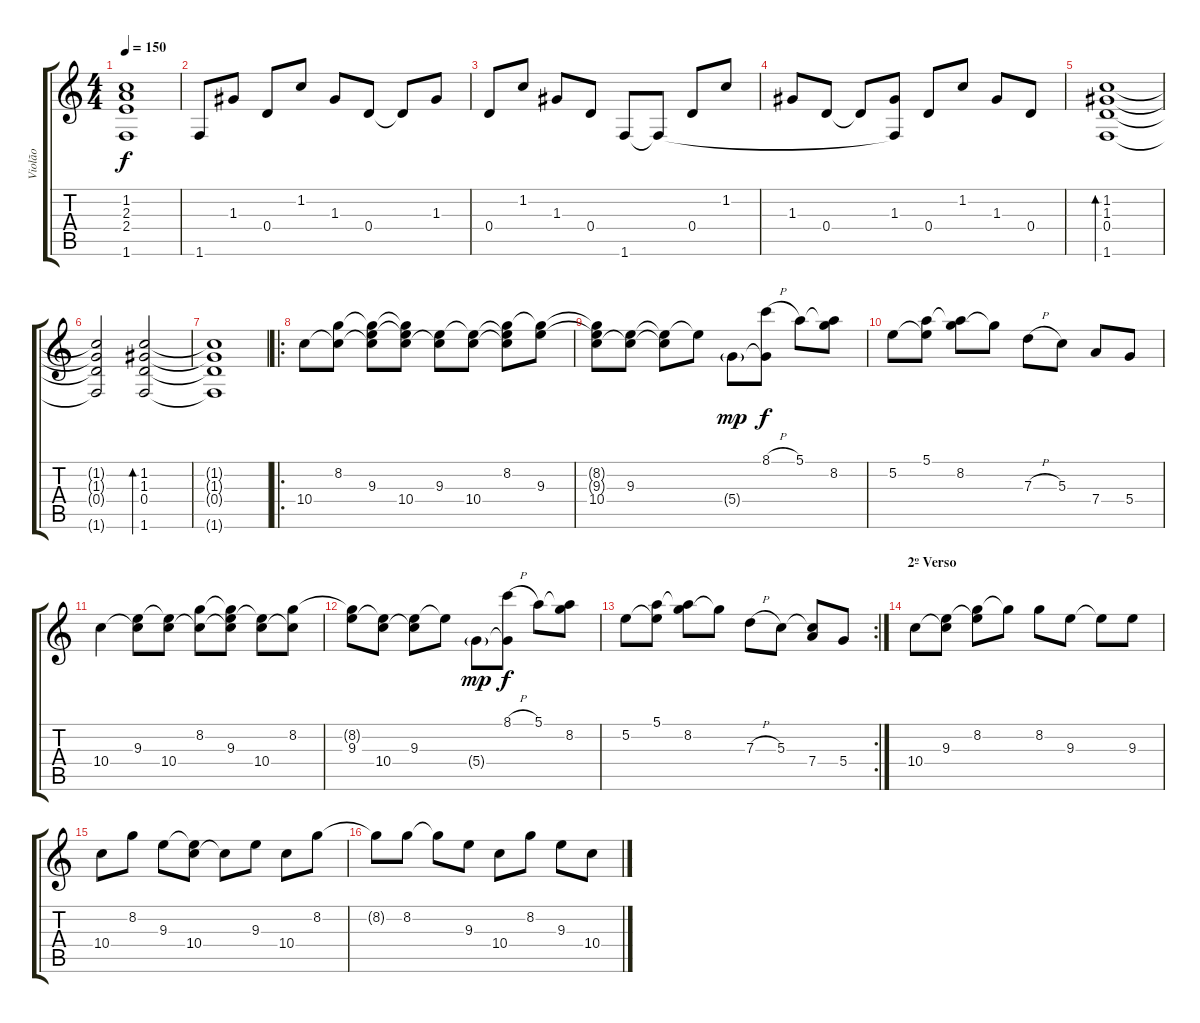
\track ("Violão" "Violão") {instrument acousticguitarsteel}
\staff {score tabs}
\tuning (E4 B3 G3 D3 A2 E2) {hide}
\ts (4 4)
\tempo 150
\clef g2
\ks c
(1.2{t} 2.3{t} 2.4{t} 1.6{t}).1{dy f} |
1.6.8 1.3.8 0.4.8 1.2.8 1.3.8 0.4.8 0.4{t}.8 1.3.8 |
0.4.8 1.2.8 1.3.8 0.4.8 1.6.8 1.6{t}.8 0.4.8 1.2.8 |
1.3.8 0.4.8 0.4{t}.8 (1.3 1.6{t}).8 0.4.8 1.2.8 1.3.8 0.4.8 |
(1.2 1.3 0.4 1.6).1{bd 240} |
(1.2{t} 1.3{t} 0.4{t} 1.6{t}).2 (1.2 1.3 0.4 1.6).2{bd 240} |
(1.2{t} 1.3{t} 0.4{t} 1.6{t}).1 |
\ro
10.4.8 (8.2 10.4{t}).8 (8.2{t} 9.3 10.4{t}).8 (8.2{t} 9.3{t} 10.4).8 (9.3 10.4{t}).8 (9.3{t} 10.4).8 (8.2 9.3{t} 10.4{t}).8 (8.2{t} 9.3).8 |
(8.2{t} 9.3{t} 10.4).8 (9.3 10.4{t}).8 (9.3{t} 10.4{t}).8 9.3{t}.8 5.4{g}.8{dy mp} (8.1{h} 5.4{t}).8{dy f} 5.1.8 (5.1{t} 8.2).8 |
5.2.8 (5.1 5.2{t}).8 (5.1{t} 8.2).8 8.2{t}.8 7.3{h}.8 5.3.8 7.4.8 5.4.8 |
10.4.4 (9.3 10.4{t}).8 (9.3{t} 10.4).8 (8.2 10.4{t}).8 (8.2{t} 9.3 10.4{t}).8 (9.3{t} 10.4).8 (8.2 10.4{t}).8 |
(8.2{t} 9.3).8 (9.3{t} 10.4).8 (9.3 10.4{t}).8 9.3{t}.8 5.4{g}.8{dy mp} (8.1{h} 5.4{t}).8{dy f} 5.1.8 (5.1{t} 8.2).8 |
\rc 2
5.2.8 (5.1 5.2{t}).8 (5.1{t} 8.2).8 8.2{t}.8 7.3{h}.8 5.3.8 (5.3{t} 7.4).8 5.4.8 |
\section ("" "2º Verso")
10.4.8 (9.3 10.4{t}).8 (8.2 9.3{t}).8 8.2{t}.8 8.2.8 9.3.8 9.3{t}.8 9.3.8 |
10.4.8 8.2.8 9.3.8 (9.3{t} 10.4).8 10.4{t}.8 9.3.8 10.4.8 8.2.8 |
8.2{t}.8 8.2.8 8.2{t}.8 9.3.8 10.4.8 8.2.8 9.3.8 10.4.8
